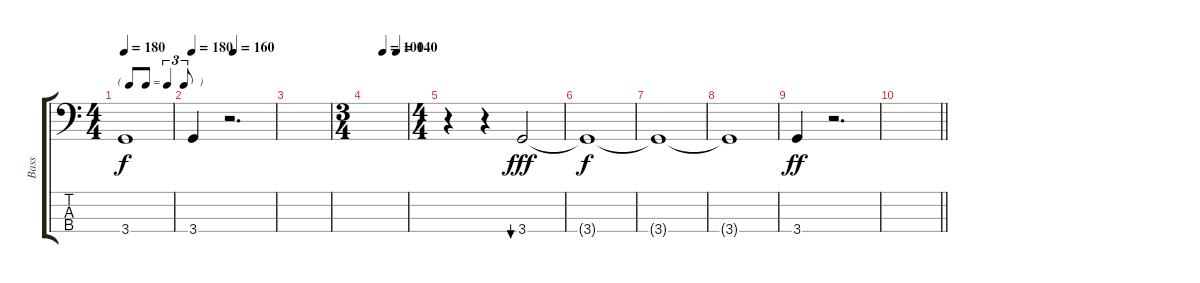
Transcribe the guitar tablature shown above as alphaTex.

\track ("Bass" "Bass") {instrument electricbassfinger}
\staff {score tabs}
\tuning (G2 D2 A1 E1) {hide}
\ts (4 4)
\tf triplet8th
\tempo 180
\clef f4
\ks c
3.4{t}.1{dy f} |
\tempo 180
\tempo (160 0.5)
3.4.4 r.2{d} |
|
\ts (3 4)
\tempo (100 0.4166666666666667)
\tempo (140 0.75)
|
\ts (4 4)
r.4 r.4 3.4.2{bu 480 dy fff} |
3.4{t}.1{dy f} |
3.4{t}.1 |
3.4{t}.1 |
3.4.4{dy ff} r.2{d} |
\barLineRight lightlight
